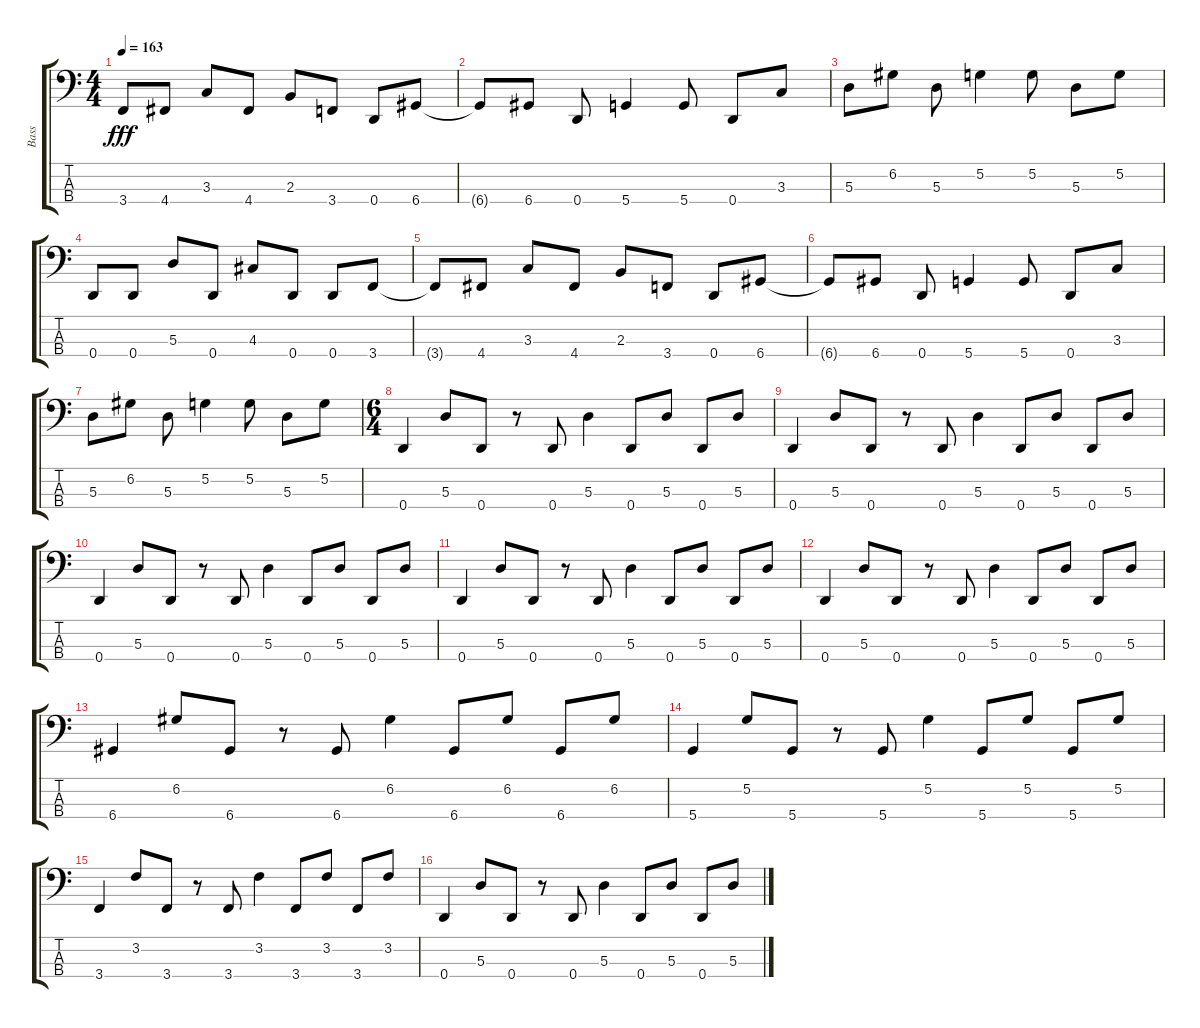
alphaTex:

\track ("Bass" "Bass") {instrument electricbassfinger}
\staff {score tabs}
\tuning (G2 D2 A1 D1) {hide}
\ts (4 4)
\tempo 163
\clef f4
\ks c
3.4{t}.8{dy fff} 4.4.8 3.3.8 4.4.8 2.3.8 3.4.8 0.4.8 6.4.8 |
6.4{t}.8 6.4.8 0.4.8 5.4.4 5.4.8 0.4.8 3.3.8 |
5.3.8 6.2.8 5.3.8 5.2.4 5.2.8 5.3.8 5.2.8 |
0.4.8 0.4.8 5.3.8 0.4.8 4.3.8 0.4.8 0.4.8 3.4.8 |
3.4{t}.8 4.4.8 3.3.8 4.4.8 2.3.8 3.4.8 0.4.8 6.4.8 |
6.4{t}.8 6.4.8 0.4.8 5.4.4 5.4.8 0.4.8 3.3.8 |
5.3.8 6.2.8 5.3.8 5.2.4 5.2.8 5.3.8 5.2.8 |
\ts (6 4)
0.4.4 5.3.8 0.4.8 r.8 0.4.8 5.3.4 0.4.8 5.3.8 0.4.8 5.3.8 |
0.4.4 5.3.8 0.4.8 r.8 0.4.8 5.3.4 0.4.8 5.3.8 0.4.8 5.3.8 |
0.4.4 5.3.8 0.4.8 r.8 0.4.8 5.3.4 0.4.8 5.3.8 0.4.8 5.3.8 |
0.4.4 5.3.8 0.4.8 r.8 0.4.8 5.3.4 0.4.8 5.3.8 0.4.8 5.3.8 |
0.4.4 5.3.8 0.4.8 r.8 0.4.8 5.3.4 0.4.8 5.3.8 0.4.8 5.3.8 |
6.4.4 6.2.8 6.4.8 r.8 6.4.8 6.2.4 6.4.8 6.2.8 6.4.8 6.2.8 |
5.4.4 5.2.8 5.4.8 r.8 5.4.8 5.2.4 5.4.8 5.2.8 5.4.8 5.2.8 |
3.4.4 3.2.8 3.4.8 r.8 3.4.8 3.2.4 3.4.8 3.2.8 3.4.8 3.2.8 |
0.4.4 5.3.8 0.4.8 r.8 0.4.8 5.3.4 0.4.8 5.3.8 0.4.8 5.3.8
